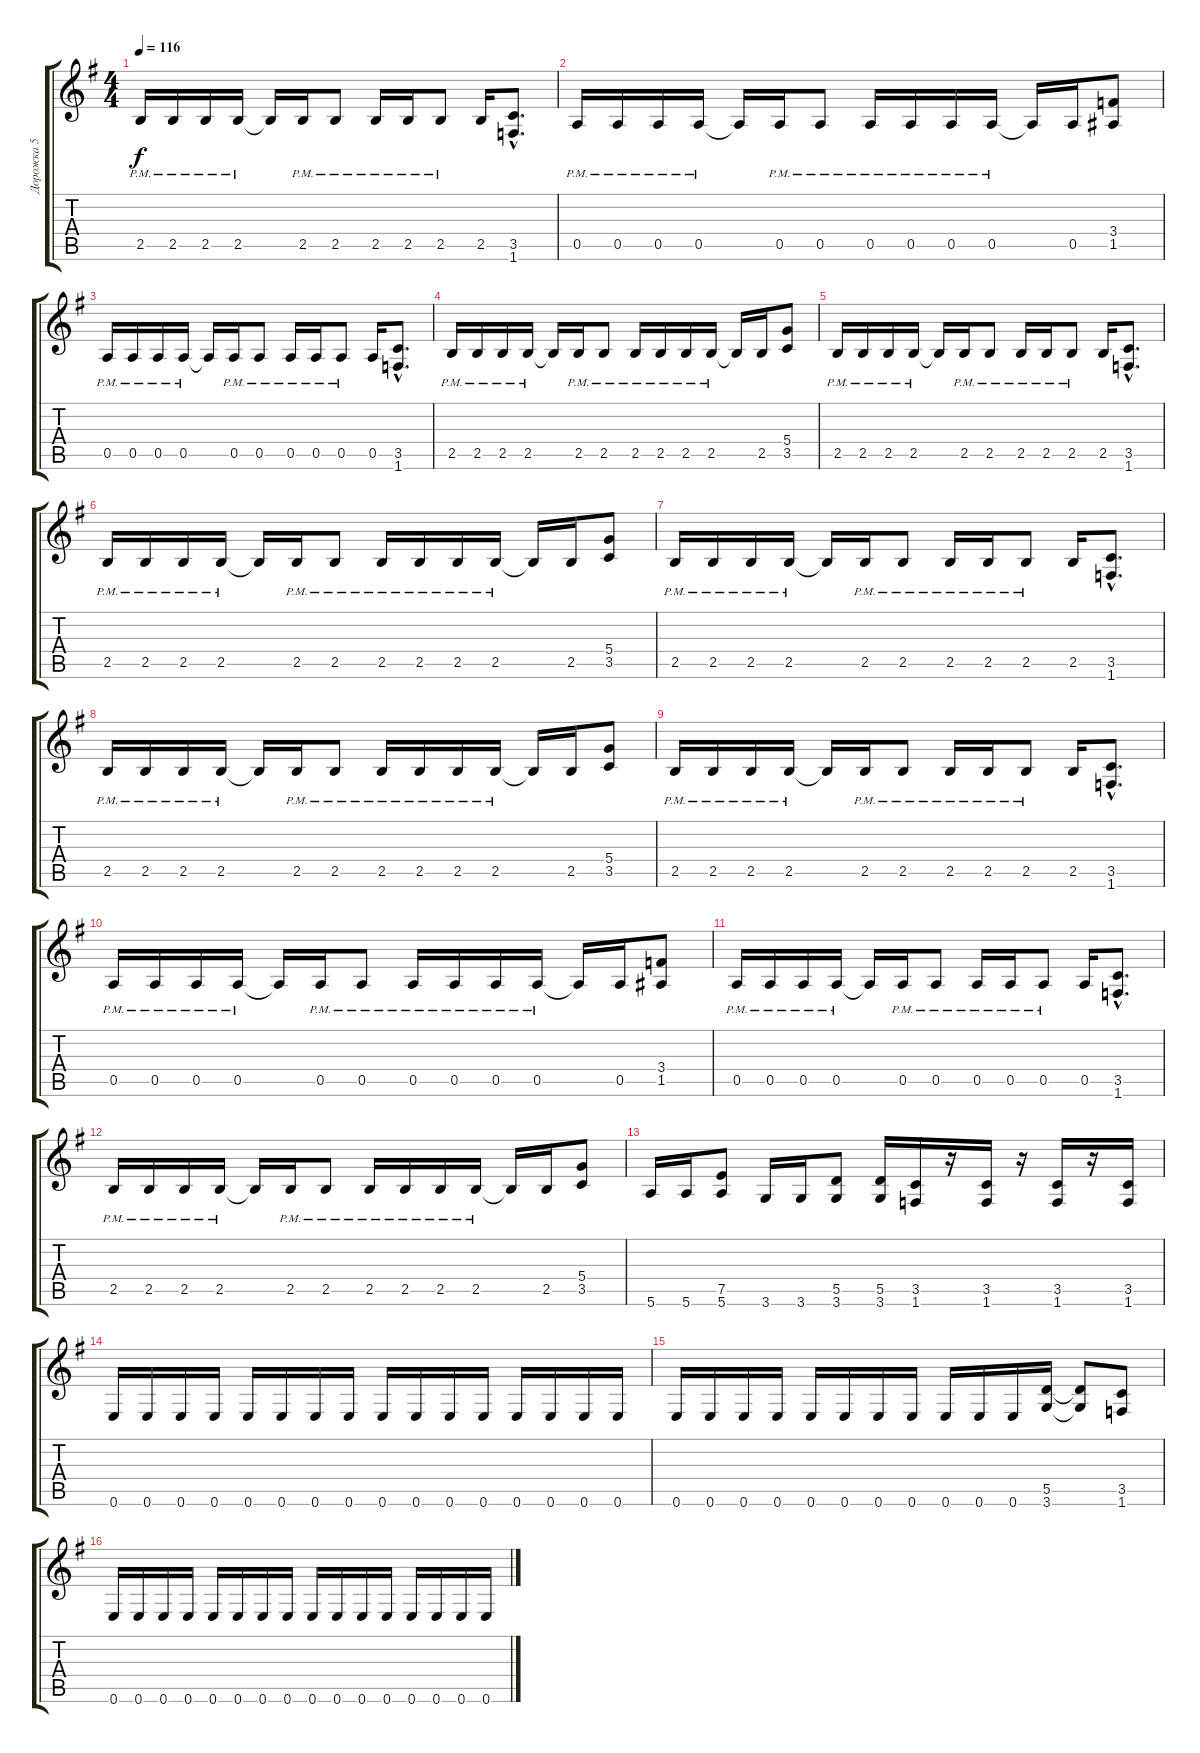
\track ("Дорожка 5" "Дорожка 5") {instrument distortionguitar}
\staff {score tabs}
\tuning (E4 B3 G3 D3 A2 E2) {hide}
\ts (4 4)
\tempo 116
\clef g2
\ks eminor
2.5{pm}.16{dy f} 2.5{pm}.16 2.5{pm}.16 2.5{pm}.16 2.5{t}.16 2.5{pm}.16 2.5{pm}.8 2.5{pm}.16 2.5{pm}.16 2.5{pm}.8 2.5.16 (3.5{hac} 1.6{hac}).8{d} |
0.5{pm}.16 0.5{pm}.16 0.5{pm}.16 0.5{pm}.16 0.5{t}.16 0.5{pm}.16 0.5{pm}.8 0.5{pm}.16 0.5{pm}.16 0.5{pm}.16 0.5{pm}.16 0.5{t}.16 0.5.16 (3.4 1.5).8 |
0.5{pm}.16 0.5{pm}.16 0.5{pm}.16 0.5{pm}.16 0.5{t}.16 0.5{pm}.16 0.5{pm}.8 0.5{pm}.16 0.5{pm}.16 0.5{pm}.8 0.5.16 (3.5{hac} 1.6{hac}).8{d} |
2.5{pm}.16 2.5{pm}.16 2.5{pm}.16 2.5{pm}.16 2.5{t}.16 2.5{pm}.16 2.5{pm}.8 2.5{pm}.16 2.5{pm}.16 2.5{pm}.16 2.5{pm}.16 2.5{t}.16 2.5.16 (5.4 3.5).8 |
2.5{pm}.16 2.5{pm}.16 2.5{pm}.16 2.5{pm}.16 2.5{t}.16 2.5{pm}.16 2.5{pm}.8 2.5{pm}.16 2.5{pm}.16 2.5{pm}.8 2.5.16 (3.5{hac} 1.6{hac}).8{d} |
2.5{pm}.16 2.5{pm}.16 2.5{pm}.16 2.5{pm}.16 2.5{t}.16 2.5{pm}.16 2.5{pm}.8 2.5{pm}.16 2.5{pm}.16 2.5{pm}.16 2.5{pm}.16 2.5{t}.16 2.5.16 (5.4 3.5).8 |
2.5{pm}.16 2.5{pm}.16 2.5{pm}.16 2.5{pm}.16 2.5{t}.16 2.5{pm}.16 2.5{pm}.8 2.5{pm}.16 2.5{pm}.16 2.5{pm}.8 2.5.16 (3.5{hac} 1.6{hac}).8{d} |
2.5{pm}.16 2.5{pm}.16 2.5{pm}.16 2.5{pm}.16 2.5{t}.16 2.5{pm}.16 2.5{pm}.8 2.5{pm}.16 2.5{pm}.16 2.5{pm}.16 2.5{pm}.16 2.5{t}.16 2.5.16 (5.4 3.5).8 |
2.5{pm}.16 2.5{pm}.16 2.5{pm}.16 2.5{pm}.16 2.5{t}.16 2.5{pm}.16 2.5{pm}.8 2.5{pm}.16 2.5{pm}.16 2.5{pm}.8 2.5.16 (3.5{hac} 1.6{hac}).8{d} |
0.5{pm}.16 0.5{pm}.16 0.5{pm}.16 0.5{pm}.16 0.5{t}.16 0.5{pm}.16 0.5{pm}.8 0.5{pm}.16 0.5{pm}.16 0.5{pm}.16 0.5{pm}.16 0.5{t}.16 0.5.16 (3.4 1.5).8 |
0.5{pm}.16 0.5{pm}.16 0.5{pm}.16 0.5{pm}.16 0.5{t}.16 0.5{pm}.16 0.5{pm}.8 0.5{pm}.16 0.5{pm}.16 0.5{pm}.8 0.5.16 (3.5{hac} 1.6{hac}).8{d} |
2.5{pm}.16 2.5{pm}.16 2.5{pm}.16 2.5{pm}.16 2.5{t}.16 2.5{pm}.16 2.5{pm}.8 2.5{pm}.16 2.5{pm}.16 2.5{pm}.16 2.5{pm}.16 2.5{t}.16 2.5.16 (5.4 3.5).8 |
5.6.16 5.6.16 (7.5 5.6).8 3.6.16 3.6.16 (5.5 3.6).8 (5.5 3.6).16 (3.5 1.6).16 r.16 (3.5 1.6).16 r.16 (3.5 1.6).16 r.16 (3.5 1.6).16 |
0.6.16 0.6.16 0.6.16 0.6.16 0.6.16 0.6.16 0.6.16 0.6.16 0.6.16 0.6.16 0.6.16 0.6.16 0.6.16 0.6.16 0.6.16 0.6.16 |
0.6.16 0.6.16 0.6.16 0.6.16 0.6.16 0.6.16 0.6.16 0.6.16 0.6.16 0.6.16 0.6.16 (5.5 3.6).16 (5.5{t} 3.6{t}).8 (3.5 1.6).8 |
0.6.16 0.6.16 0.6.16 0.6.16 0.6.16 0.6.16 0.6.16 0.6.16 0.6.16 0.6.16 0.6.16 0.6.16 0.6.16 0.6.16 0.6.16 0.6.16
